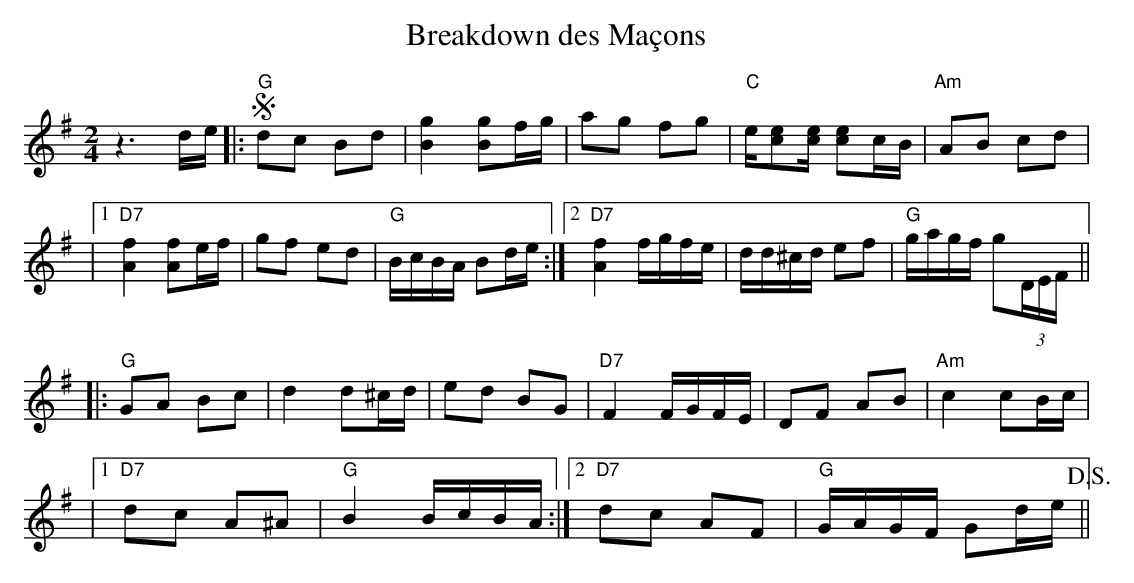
X:1
T:Breakdown des Maçons
M:2/4
L:1/8
K:G
z3 d/e/|:S"G"dc Bd|[B2g2] [Bg]f/g/|ag fg|"C"e/[ce][c/e/] [ce]c/B/|"Am"AB cd|
|1 "D7"[A2f2][Af]e/f/|gf ed|"G"B/c/B/A/ Bd/e/:|2 "D7"[A2f2] f/g/f/e/|d/d/^c/d/ ef|"G"g/a/g/f/ g(3D/E/F/||
|:"G"GA Bc|d2 d^c/d/|ed BG|"D7"F2 F/G/F/E/|DF AB |"Am"c2 cB/c/|
|1 "D7"dc A^A|"G"B2 B/c/B/A/:|2 "D7"dc AF|"G"G/A/G/F/ Gd/e/!D.S.!||
